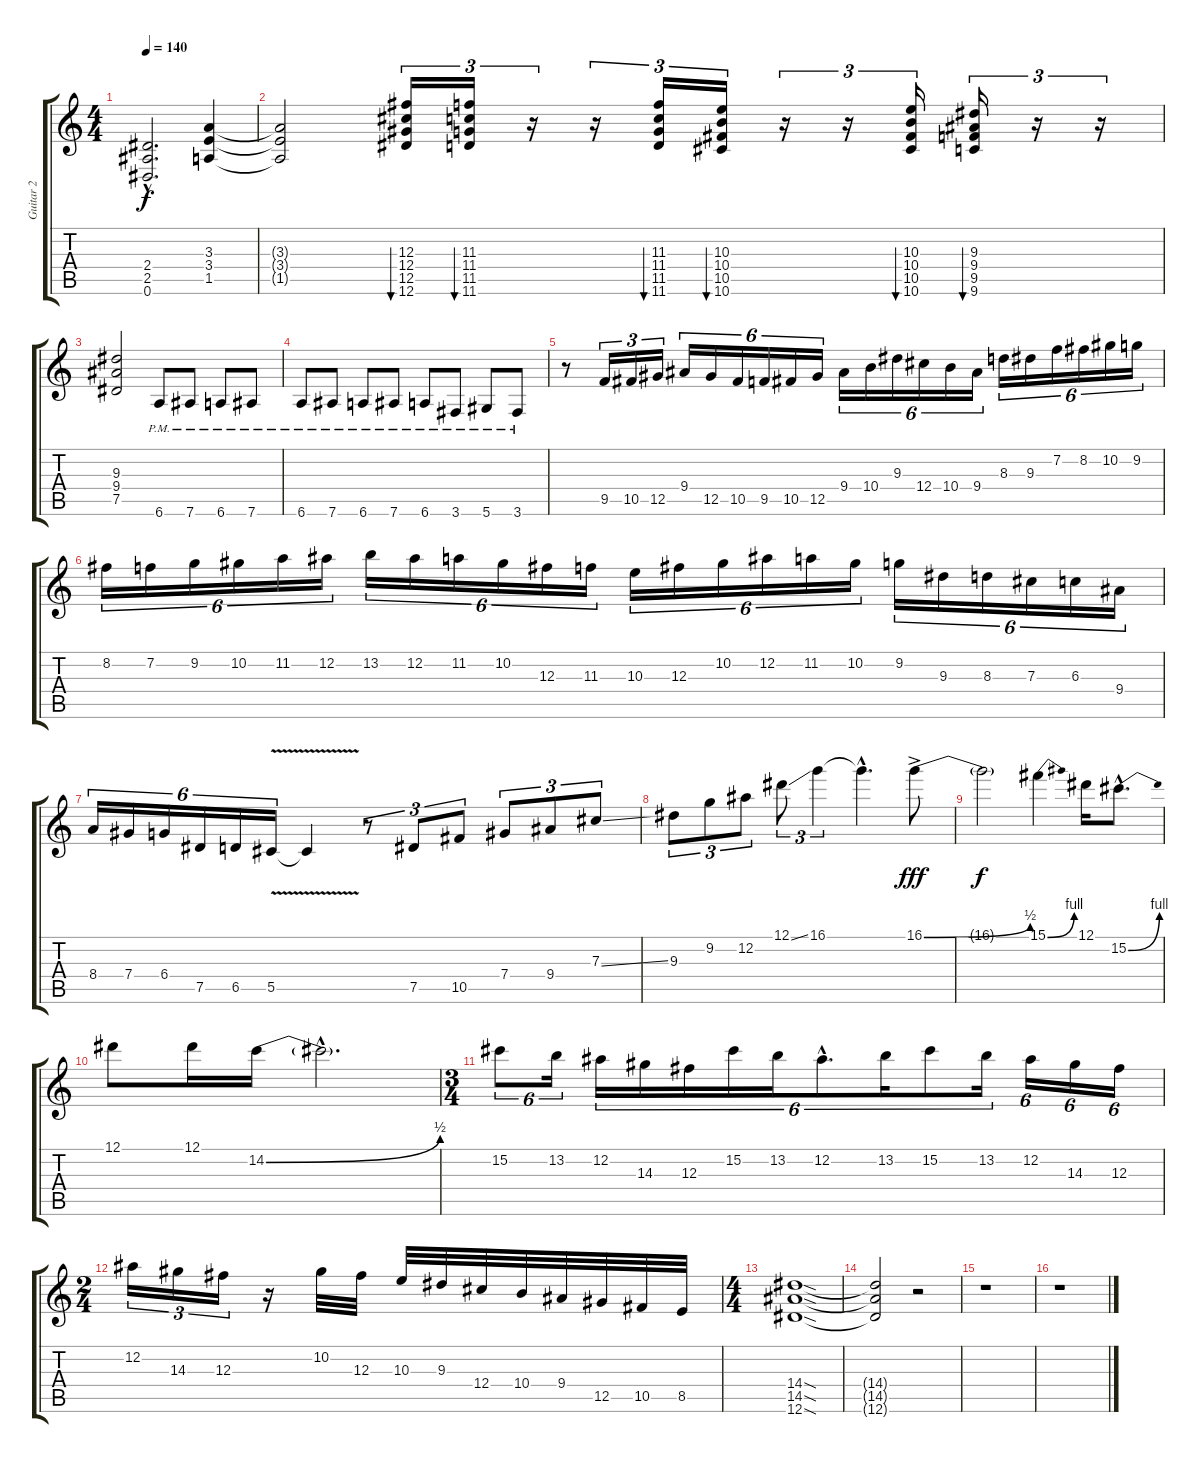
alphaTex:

\track ("Guitar 2" "Guitar 2") {instrument overdrivenguitar}
\staff {score tabs}
\tuning (Eb4 Bb3 Gb3 Db3 Ab2 Eb2) {hide}
\ts (4 4)
\tempo 140
\clef g2
\ks c
(2.4{hac} 2.5{hac} 0.6{hac}).2{d dy f} (3.3 3.4 1.5).4 |
(3.3{t} 3.4{t} 1.5{t}).2 (12.3 12.4 12.5 12.6).16{tu (3 2) bu 480 instrument guitarfretnoise} (11.3 11.4 11.5 11.6).16{tu (3 2) bu 480} r.16{tu (3 2)} r.16{tu (3 2)} (11.3 11.4 11.5 11.6).16{tu (3 2) bu 480} (10.3 10.4 10.5 10.6).16{tu (3 2) bu 480} r.16{tu (3 2)} r.16{tu (3 2)} (10.3 10.4 10.5 10.6).16{tu (3 2) bu 480} (9.3 9.4 9.5 9.6).16{tu (3 2) bu 480} r.16{tu (3 2)} r.16{tu (3 2)} |
(9.3 9.4 7.5).2{instrument overdrivenguitar} 6.6{pm}.8 7.6{pm}.8 6.6{pm}.8 7.6{pm}.8 |
6.6{pm}.8 7.6{pm}.8 6.6{pm}.8 7.6{pm}.8 6.6{pm}.8 3.6{pm}.8 5.6{pm}.8 3.6{pm}.8 |
r.8 9.5.16{tu (3 2)} 10.5.16{tu (3 2)} 12.5.16{tu (3 2)} 9.4.16{tu (6 4)} 12.5.16{tu (6 4)} 10.5.16{tu (6 4)} 9.5.16{tu (6 4)} 10.5.16{tu (6 4)} 12.5.16{tu (6 4)} 9.4.16{tu (6 4)} 10.4.16{tu (6 4)} 9.3.16{tu (6 4)} 12.4.16{tu (6 4)} 10.4.16{tu (6 4)} 9.4.16{tu (6 4)} 8.3.16{tu (6 4)} 9.3.16{tu (6 4)} 7.2.16{tu (6 4)} 8.2.16{tu (6 4)} 10.2.16{tu (6 4)} 9.2.16{tu (6 4)} |
8.2.16{tu (6 4)} 7.2.16{tu (6 4)} 9.2.16{tu (6 4)} 10.2.16{tu (6 4)} 11.2.16{tu (6 4)} 12.2.16{tu (6 4)} 13.2.16{tu (6 4)} 12.2.16{tu (6 4)} 11.2.16{tu (6 4)} 10.2.16{tu (6 4)} 12.3.16{tu (6 4)} 11.3.16{tu (6 4)} 10.3.16{tu (6 4)} 12.3.16{tu (6 4)} 10.2.16{tu (6 4)} 12.2.16{tu (6 4)} 11.2.16{tu (6 4)} 10.2.16{tu (6 4)} 9.2.16{tu (6 4)} 9.3.16{tu (6 4)} 8.3.16{tu (6 4)} 7.3.16{tu (6 4)} 6.3.16{tu (6 4)} 9.4.16{tu (6 4)} |
8.4.16{tu (6 4)} 7.4.16{tu (6 4)} 6.4.16{tu (6 4)} 7.5.16{tu (6 4)} 6.5.16{tu (6 4)} 5.5{v}.16{tu (6 4)} 5.5{t}.4 r.8{tu (3 2)} 7.5.8{tu (3 2)} 10.5.8{tu (3 2)} 7.4.8{tu (3 2)} 9.4.8{tu (3 2)} 7.3{ss}.8{tu (3 2)} |
9.3.8{tu (3 2)} 9.2.8{tu (3 2)} 12.2.8{tu (3 2)} 12.1{ss}.8{tu (3 2)} 16.1.4{tu (3 2)} 16.1{hac t}.4{d} 16.1{be (bend 0 0 60 2) ac}.8{dy fff} |
16.1{t}.2{dy f} 15.1{be (bend 0 0 60 4)}.4 12.1.16 15.2{be (bend 0 0 60 4) hac}.8{d} |
12.1.8 12.1.16 14.2{be (bend 0 0 60 2)}.16 14.2{hac t}.2{d} |
\ts (3 4)
15.2.8{tu (6 4)} 13.2.16{tu (6 4)} 12.2.16{tu (6 4)} 14.3.16{tu (6 4)} 12.3.16{tu (6 4)} 15.2.16{tu (6 4)} 13.2.16{tu (6 4)} 12.2{hac}.8{d tu (6 4)} 13.2.16{tu (6 4)} 15.2.8{tu (6 4)} 13.2.16{tu (6 4)} 12.2.16{tu (6 4)} 14.3.16{tu (6 4)} 12.3.16{tu (6 4)} |
\ts (2 4)
12.2.16{tu (3 2)} 14.3.16{tu (3 2)} 12.3.16{tu (3 2)} r.16 10.2.32 12.3.32 10.3.32 9.3.32 12.4.32 10.4.32 9.4.32 12.5.32 10.5.32 8.5.32 |
\ts (4 4)
(14.4{sod} 14.5{sod} 12.6{sod}).1 |
(14.4{t} 14.5{t} 12.6{t}).2 r.2 |
r.1 |
r.1
